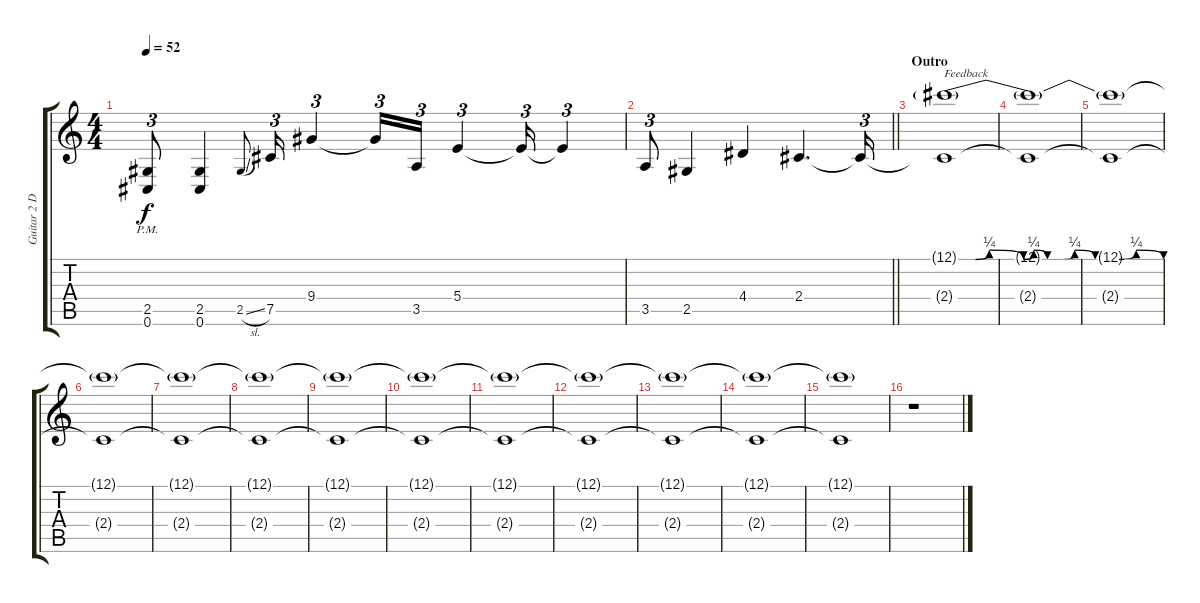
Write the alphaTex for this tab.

\track ("Guitar 2 Delay and Feedback (Ignore Me)" "Guitar 2 D") {instrument distortionguitar}
\staff {score tabs}
\tuning (Db4 Ab3 E3 B2 Gb2 Db2) {hide}
\ts (4 4)
\tempo 52
\clef g2
\ks c
(2.5{pm} 0.6{pm}).8{tu (3 2) dy f} (2.5 0.6).4 2.5{sl}.8{gr onbeat} 7.5.16{tu (3 2)} 9.4.4{tu (3 2)} 9.4{t}.16{tu (3 2)} 3.5.16{tu (3 2)} 5.4.4{tu (3 2)} 5.4{t}.16{tu (3 2)} 5.4{t}.4{tu (3 2)} |
\barLineRight lightlight
3.5.8{tu (3 2)} 2.5.4 4.4.4 2.4.4{d} 2.4{t}.16{tu (3 2)} |
\section ("" "Outro")
(12.1{be (custom 0 0 5 0 9 1 19 0 22 1 26 0 31 0 34 1 40 0 47 0 52 1 60 0) g} 2.4{t}).1{txt "Feedback" volume 8} |
(12.1{t} 2.4{t}).1 |
(12.1{t} 2.4{t}).1 |
(12.1{t} 2.4{t}).1 |
(12.1{t} 2.4{t}).1{volume 4} |
(12.1{t} 2.4{t}).1 |
(12.1{t} 2.4{t}).1 |
(12.1{t} 2.4{t}).1 |
(12.1{t} 2.4{t}).1{volume 0} |
(12.1{t} 2.4{t}).1 |
(12.1{t} 2.4{t}).1 |
(12.1{t} 2.4{t}).1 |
(12.1{t} 2.4{t}).1 |
r.1
